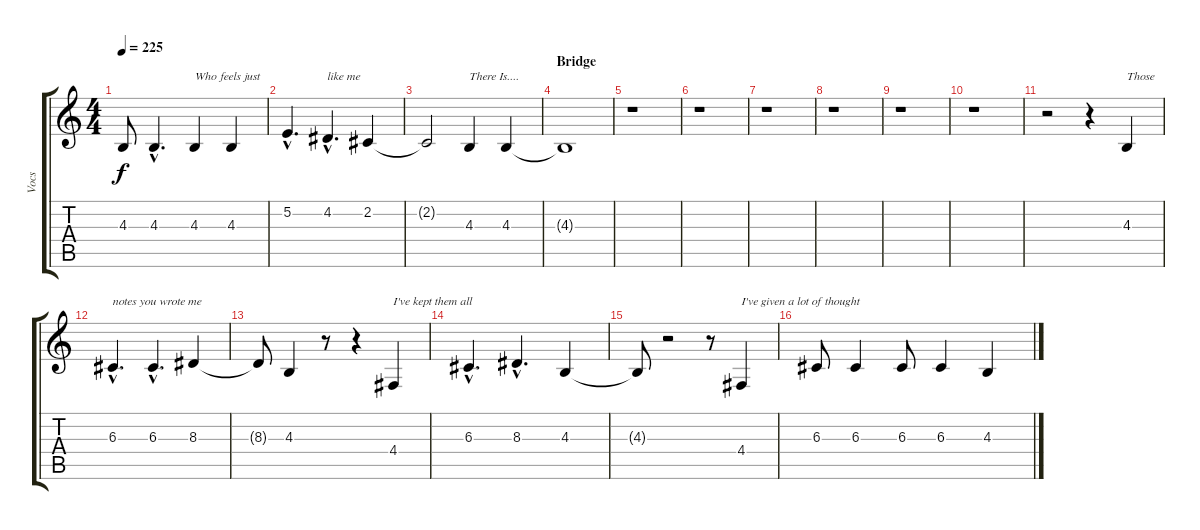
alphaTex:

\track ("Vocs" "Vocs") {instrument synthvoice}
\staff {score tabs}
\tuning (E4 B3 G3 D3 A2 E2) {hide}
\ts (4 4)
\tempo 225
\clef g2
\ks c
4.3{t}.8{dy f} 4.3{hac}.4{d} 4.3.4{txt "Who feels just"} 4.3.4 |
5.2{hac}.4{d} 4.2{hac}.4{d txt "like me"} 2.2.4 |
2.2{t}.2 4.3.4{txt "There Is...."} 4.3.4 |
\section ("" "Bridge")
4.3{t}.1 |
r.1 |
r.1 |
r.1 |
r.1 |
r.1 |
r.1 |
r.2 r.4 4.3.4{txt "Those "} |
6.3{hac}.4{d txt "notes you wrote me"} 6.3{hac}.4{d} 8.3.4 |
8.3{t}.8 4.3.4 r.8 r.4 4.4.4{txt "I've kept them all"} |
6.3{hac}.4{d} 8.3{hac}.4{d} 4.3.4 |
4.3{t}.8 r.2 r.8 4.4.4{txt "I've given a lot of thought "} |
6.3.8 6.3.4 6.3.8 6.3.4 4.3.4
